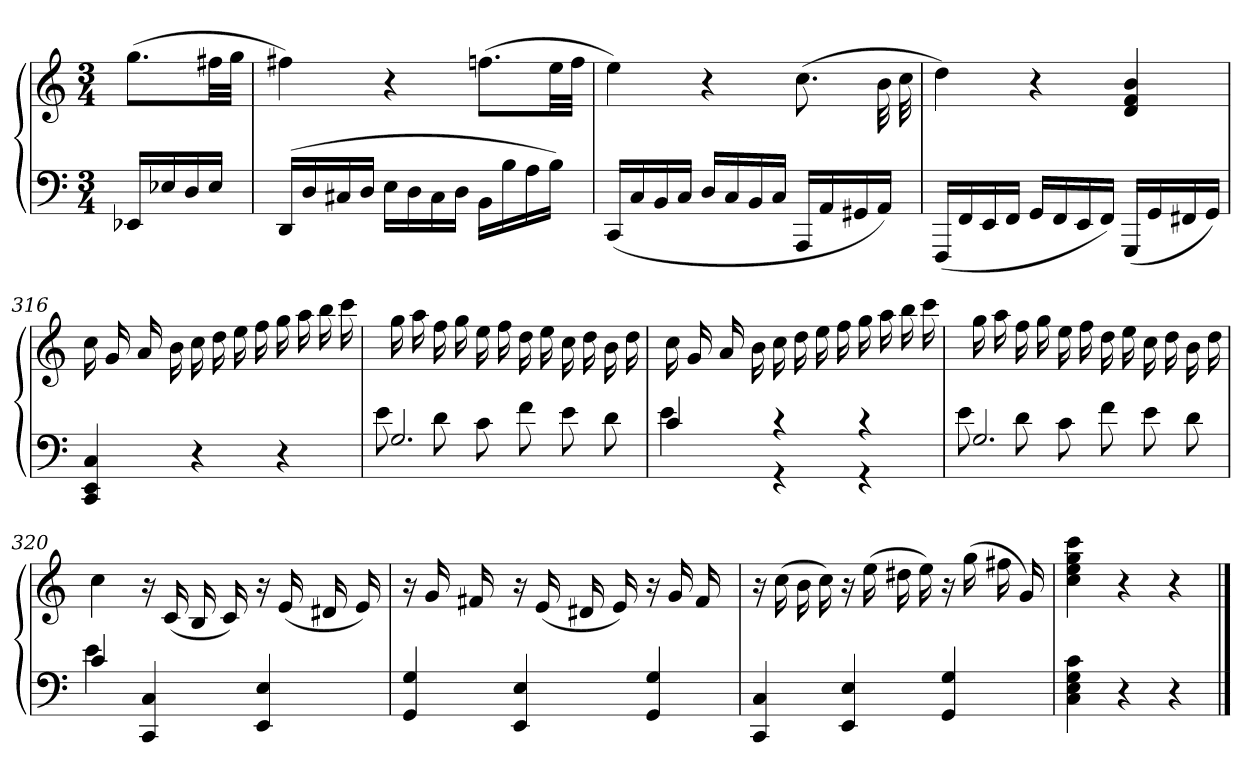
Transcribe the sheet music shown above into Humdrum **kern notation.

**kern	**kern
*part1	*part1
*staff2	*staff1
*clefF4	*clefG2
*k[]	*k[]
*C:	*C:
*M3/4	*M3/4
=	=
16EE-XLL	(8.ggL
16E-X	.
16D	.
16E-JJ	32ff#XLL
.	32ggJJJ
=313	=313
(16DDLL	4ff#X)
16D	.
16C#X	.
16DJJ	.
16ELL	4r
16D	.
16C#	.
16DJJ	.
16BBLL	(8.ffnL
16B	.
16A	.
16BJJ)	32eeLL
.	32ffJJJ
=314	=314
(16CCLL	4ee)
16C	.
16BB	.
16CJJ	.
16DLL	4r
16C	.
16BB	.
16CJJ	.
16AAALL	(8.cc
16AA	.
16GG#X	.
16AAJJ)	32b
.	32cc
=315	=315
(16FFFLL	4dd)
16FF	.
16EE	.
16FFJJ	.
16GGLL	4r
16FF	.
16EE	.
16FFJJ)	.
(16GGGLL	4d 4f 4b
16GG	.
16FF#X	.
16GGJJ)	.
=316	=316
4CC 4EE 4C	16cc
.	16g
.	16a
.	16b
4r	16cc
.	16dd
.	16ee
.	16ff
4r	16gg
.	16aa
.	16bb
.	16ccc
=317	=317
*^	*
2.G	8e	16gg
.	.	16aa
.	8d	16ff
.	.	16gg
.	8c	16ee
.	.	16ff
.	8f	16dd
.	.	16ee
.	8e	16cc
.	.	16dd
.	8d	16b
.	.	16dd
=318	=318	=318
4c	4e	16cc
.	.	16g
.	.	16a
.	.	16b
4r	4r	16cc
.	.	16dd
.	.	16ee
.	.	16ff
4r	4r	16gg
.	.	16aa
.	.	16bb
.	.	16ccc
=319	=319	=319
2.G	8e	16gg
.	.	16aa
.	8d	16ff
.	.	16gg
.	8c	16ee
.	.	16ff
.	8f	16dd
.	.	16ee
.	8e	16cc
.	.	16dd
.	8d	16b
.	.	16dd
=320	=320	=320
4c	4e	4cc
4CC 4C	2ryy	16r
.	.	(16c
.	.	16B
.	.	16c)
4EE 4E	.	16r
.	.	(16e
.	.	16d#X
.	.	16e)
*v	*v	*
=321	=321
4GG 4G	16r
.	16g
.	16f#X
.	16ryy
4EE 4E	16r
.	(16e
.	16d#X
.	16e)
4GG 4G	16r
.	16g
.	16f#
.	16ryy
=322	=322
4CC 4C	16r
.	(16cc
.	16b
.	16cc)
4EE 4E	16r
.	(16ee
.	16dd#X
.	16ee)
4GG 4G	16r
.	(16gg
.	16ff#X
.	16g)
=323	=323
4C 4E 4G 4c	4cc 4ee 4gg 4ccc
4r	4r
4r	4r
==	==
*-	*-
